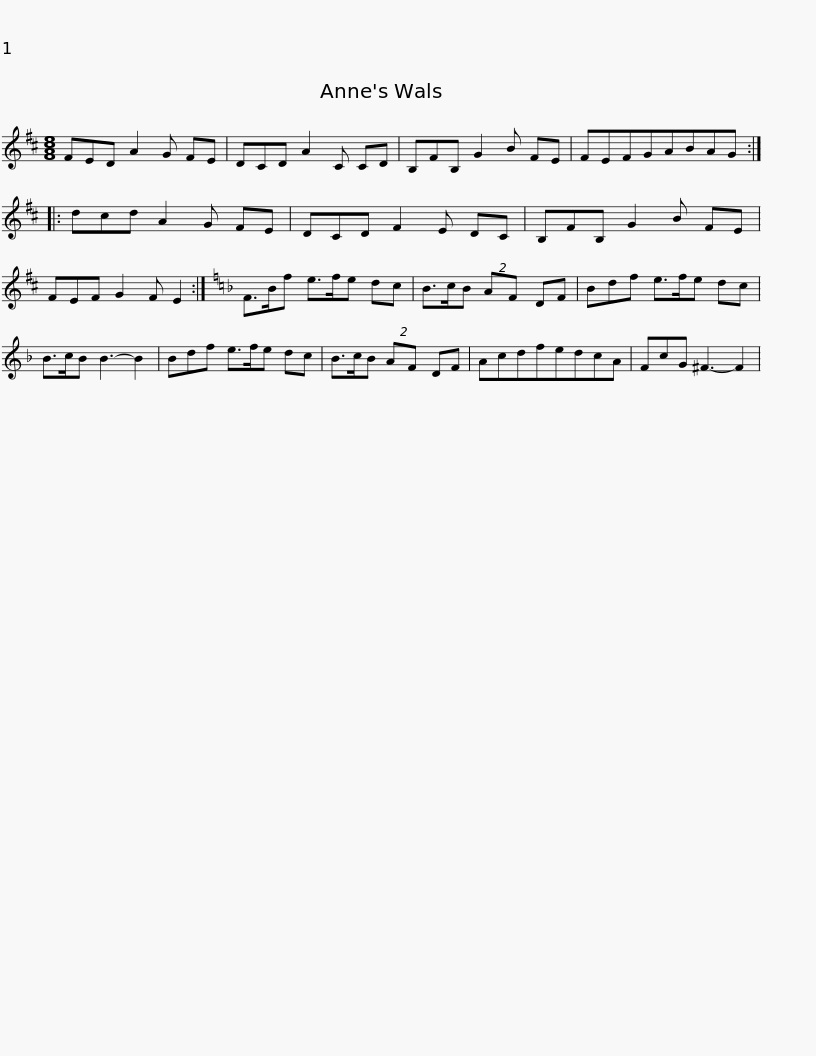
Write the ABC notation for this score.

X:1
L:1/8
M:8/8
I:linebreak $
K:D
V:1 treble
V:1
 FED A2 G FE | DCD A2 C CD | B,FB, G2 B FE | FEFGABAG :: dcd A2 G FE |$ %5
 DCD F2 E DC | B,FB, G2 B FE | FEF G2 F E2 :|[K:F] F>Bf e>fe dc | B>cB (2:3:2AF DF |$ %10
 Bdf e>fe dc | B>cB B3- B2 | Bdf e>fe dc | B>cB (2:3:2AF DF | AcdfedcA | %15
 FcG ^F3- F2 | %16
